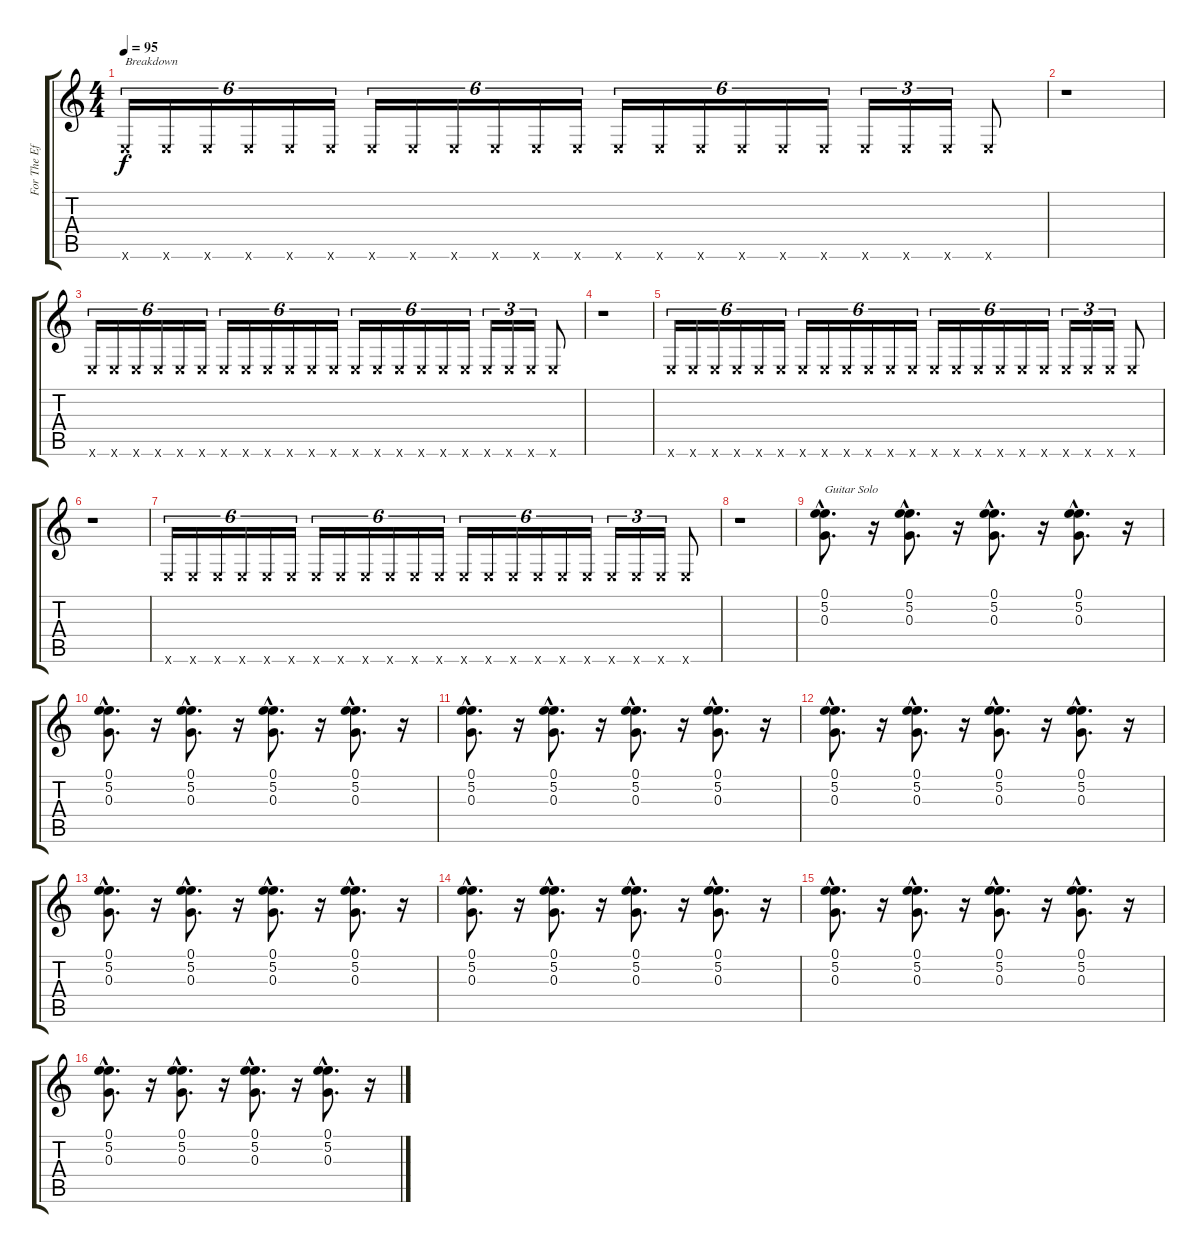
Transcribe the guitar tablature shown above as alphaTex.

\track ("For The Effect" "For The Ef") {instrument overdrivenguitar}
\staff {score tabs}
\tuning (E4 B3 G3 D3 A2 E2) {hide}
\ts (4 4)
\tempo 95
\clef g2
\ks c
0.6{x}.16{tu (6 4) txt "Breakdown" dy f} 0.6{x}.16{tu (6 4)} 0.6{x}.16{tu (6 4)} 0.6{x}.16{tu (6 4)} 0.6{x}.16{tu (6 4)} 0.6{x}.16{tu (6 4)} 0.6{x}.16{tu (6 4)} 0.6{x}.16{tu (6 4)} 0.6{x}.16{tu (6 4)} 0.6{x}.16{tu (6 4)} 0.6{x}.16{tu (6 4)} 0.6{x}.16{tu (6 4)} 0.6{x}.16{tu (6 4)} 0.6{x}.16{tu (6 4)} 0.6{x}.16{tu (6 4)} 0.6{x}.16{tu (6 4)} 0.6{x}.16{tu (6 4)} 0.6{x}.16{tu (6 4)} 0.6{x}.16{tu (3 2)} 0.6{x}.16{tu (3 2)} 0.6{x}.16{tu (3 2)} 0.6{x}.8 |
r.1 |
0.6{x}.16{tu (6 4)} 0.6{x}.16{tu (6 4)} 0.6{x}.16{tu (6 4)} 0.6{x}.16{tu (6 4)} 0.6{x}.16{tu (6 4)} 0.6{x}.16{tu (6 4)} 0.6{x}.16{tu (6 4)} 0.6{x}.16{tu (6 4)} 0.6{x}.16{tu (6 4)} 0.6{x}.16{tu (6 4)} 0.6{x}.16{tu (6 4)} 0.6{x}.16{tu (6 4)} 0.6{x}.16{tu (6 4)} 0.6{x}.16{tu (6 4)} 0.6{x}.16{tu (6 4)} 0.6{x}.16{tu (6 4)} 0.6{x}.16{tu (6 4)} 0.6{x}.16{tu (6 4)} 0.6{x}.16{tu (3 2)} 0.6{x}.16{tu (3 2)} 0.6{x}.16{tu (3 2)} 0.6{x}.8 |
r.1 |
0.6{x}.16{tu (6 4)} 0.6{x}.16{tu (6 4)} 0.6{x}.16{tu (6 4)} 0.6{x}.16{tu (6 4)} 0.6{x}.16{tu (6 4)} 0.6{x}.16{tu (6 4)} 0.6{x}.16{tu (6 4)} 0.6{x}.16{tu (6 4)} 0.6{x}.16{tu (6 4)} 0.6{x}.16{tu (6 4)} 0.6{x}.16{tu (6 4)} 0.6{x}.16{tu (6 4)} 0.6{x}.16{tu (6 4)} 0.6{x}.16{tu (6 4)} 0.6{x}.16{tu (6 4)} 0.6{x}.16{tu (6 4)} 0.6{x}.16{tu (6 4)} 0.6{x}.16{tu (6 4)} 0.6{x}.16{tu (3 2)} 0.6{x}.16{tu (3 2)} 0.6{x}.16{tu (3 2)} 0.6{x}.8 |
r.1 |
0.6{x}.16{tu (6 4)} 0.6{x}.16{tu (6 4)} 0.6{x}.16{tu (6 4)} 0.6{x}.16{tu (6 4)} 0.6{x}.16{tu (6 4)} 0.6{x}.16{tu (6 4)} 0.6{x}.16{tu (6 4)} 0.6{x}.16{tu (6 4)} 0.6{x}.16{tu (6 4)} 0.6{x}.16{tu (6 4)} 0.6{x}.16{tu (6 4)} 0.6{x}.16{tu (6 4)} 0.6{x}.16{tu (6 4)} 0.6{x}.16{tu (6 4)} 0.6{x}.16{tu (6 4)} 0.6{x}.16{tu (6 4)} 0.6{x}.16{tu (6 4)} 0.6{x}.16{tu (6 4)} 0.6{x}.16{tu (3 2)} 0.6{x}.16{tu (3 2)} 0.6{x}.16{tu (3 2)} 0.6{x}.8 |
r.1 |
(0.1{hac} 5.2{hac} 0.3{hac}).8{d txt "Guitar Solo"} r.16 (0.1{hac} 5.2{hac} 0.3{hac}).8{d} r.16 (0.1{hac} 5.2{hac} 0.3{hac}).8{d} r.16 (0.1{hac} 5.2{hac} 0.3{hac}).8{d} r.16 |
(0.1{hac} 5.2{hac} 0.3{hac}).8{d} r.16 (0.1{hac} 5.2{hac} 0.3{hac}).8{d} r.16 (0.1{hac} 5.2{hac} 0.3{hac}).8{d} r.16 (0.1{hac} 5.2{hac} 0.3{hac}).8{d} r.16 |
(0.1{hac} 5.2{hac} 0.3{hac}).8{d} r.16 (0.1{hac} 5.2{hac} 0.3{hac}).8{d} r.16 (0.1{hac} 5.2{hac} 0.3{hac}).8{d} r.16 (0.1{hac} 5.2{hac} 0.3{hac}).8{d} r.16 |
(0.1{hac} 5.2{hac} 0.3{hac}).8{d} r.16 (0.1{hac} 5.2{hac} 0.3{hac}).8{d} r.16 (0.1{hac} 5.2{hac} 0.3{hac}).8{d} r.16 (0.1{hac} 5.2{hac} 0.3{hac}).8{d} r.16 |
(0.1{hac} 5.2{hac} 0.3{hac}).8{d} r.16 (0.1{hac} 5.2{hac} 0.3{hac}).8{d} r.16 (0.1{hac} 5.2{hac} 0.3{hac}).8{d} r.16 (0.1{hac} 5.2{hac} 0.3{hac}).8{d} r.16 |
(0.1{hac} 5.2{hac} 0.3{hac}).8{d} r.16 (0.1{hac} 5.2{hac} 0.3{hac}).8{d} r.16 (0.1{hac} 5.2{hac} 0.3{hac}).8{d} r.16 (0.1{hac} 5.2{hac} 0.3{hac}).8{d} r.16 |
(0.1{hac} 5.2{hac} 0.3{hac}).8{d} r.16 (0.1{hac} 5.2{hac} 0.3{hac}).8{d} r.16 (0.1{hac} 5.2{hac} 0.3{hac}).8{d} r.16 (0.1{hac} 5.2{hac} 0.3{hac}).8{d} r.16 |
(0.1{hac} 5.2{hac} 0.3{hac}).8{d} r.16 (0.1{hac} 5.2{hac} 0.3{hac}).8{d} r.16 (0.1{hac} 5.2{hac} 0.3{hac}).8{d} r.16 (0.1{hac} 5.2{hac} 0.3{hac}).8{d} r.16
